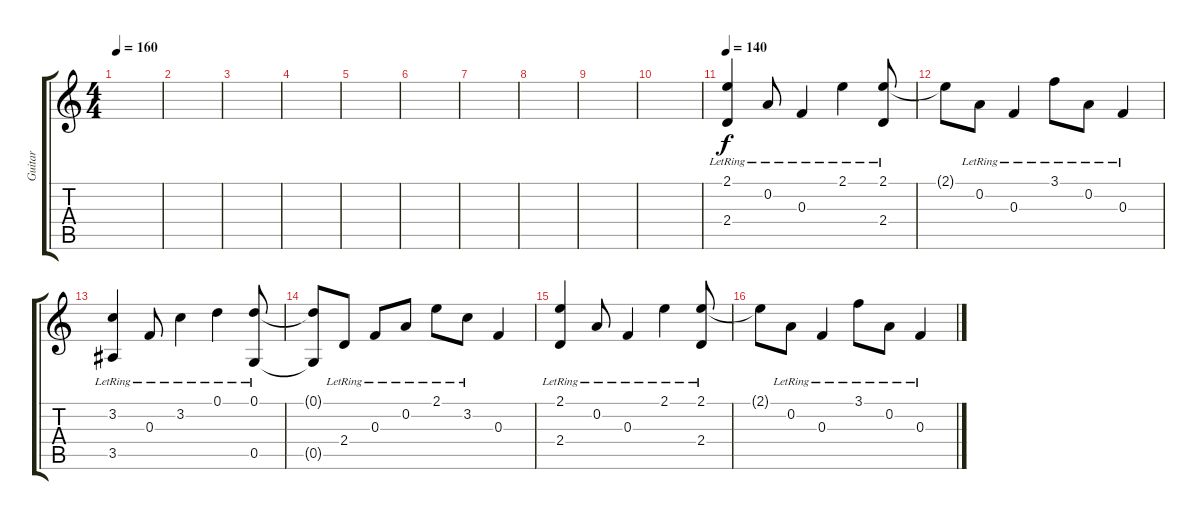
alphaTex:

\track ("Guitar" "Guitar") {instrument acousticguitarsteel}
\staff {score tabs}
\tuning (D4 A3 F3 C3 G2 D2) {hide}
\ts (4 4)
\tempo 160
\clef g2
\ks c
|
|
|
|
|
|
|
|
|
|
\tempo 140
(2.1{lr} 2.4{lr}).4{volume 13} 0.2{lr}.8 0.3{lr}.4 2.1{lr}.4 (2.1{lr} 2.4{lr}).8 |
2.1{t}.8 0.2{lr}.8 0.3{lr}.4 3.1{lr}.8 0.2{lr}.8 0.3{lr}.4 |
(3.2{lr} 3.5{lr}).4 0.3{lr}.8 3.2{lr}.4 0.1{lr}.4 (0.1{lr} 0.5{lr}).8 |
(0.1{t} 0.5{t}).8 2.4{lr}.8 0.3{lr}.8 0.2{lr}.8 2.1{lr}.8 3.2{lr}.8 0.3.4 |
(2.1{lr} 2.4{lr}).4 0.2{lr}.8 0.3{lr}.4 2.1{lr}.4 (2.1{lr} 2.4{lr}).8 |
2.1{t}.8 0.2{lr}.8 0.3{lr}.4 3.1{lr}.8 0.2{lr}.8 0.3{lr}.4
